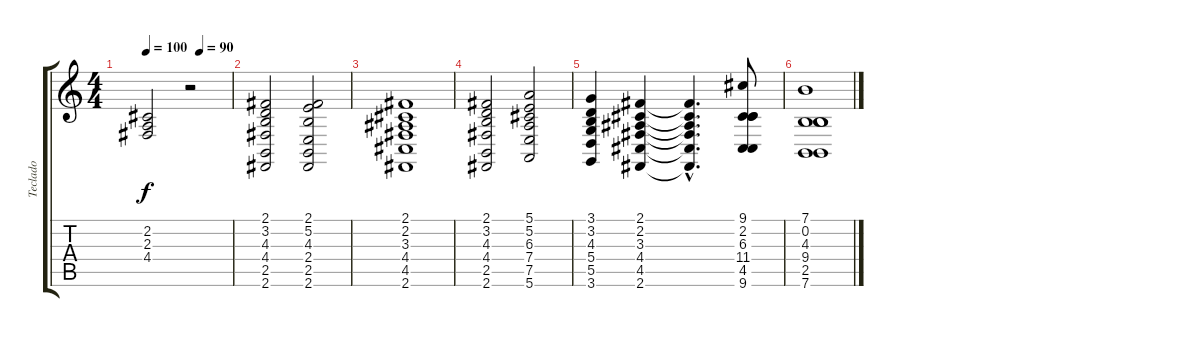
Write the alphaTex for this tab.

\track ("Teclado" "Teclado") {instrument stringensemble2}
\staff {score tabs}
\tuning (E4 B3 G3 D3 A2 E2) {hide}
\ts (4 4)
\tempo 100
\tempo (90 0.625)
\clef g2
\ks c
(2.2{t} 2.3{t} 4.4{t}).2{dy f} r.2 |
(2.1 3.2 4.3 4.4 2.5 2.6).2 (2.1 5.2 4.3 2.4 2.5 2.6).2 |
(2.1 2.2 3.3 4.4 4.5 2.6).1 |
(2.1 3.2 4.3 4.4 2.5 2.6).2 (5.1 5.2 6.3 7.4 7.5 5.6).2 |
(3.1 3.2 4.3 5.4 5.5 3.6).4 (2.1 2.2 3.3 4.4 4.5 2.6).4 (2.1{hac t} 2.2{hac t} 3.3{hac t} 4.4{hac t} 4.5{hac t} 2.6{hac t}).4{d} (9.1 2.2 6.3 11.4 4.5 9.6).8{instrument stringensemble1} |
(7.1 0.2 4.3 9.4 2.5 7.6).1{instrument stringensemble2}
